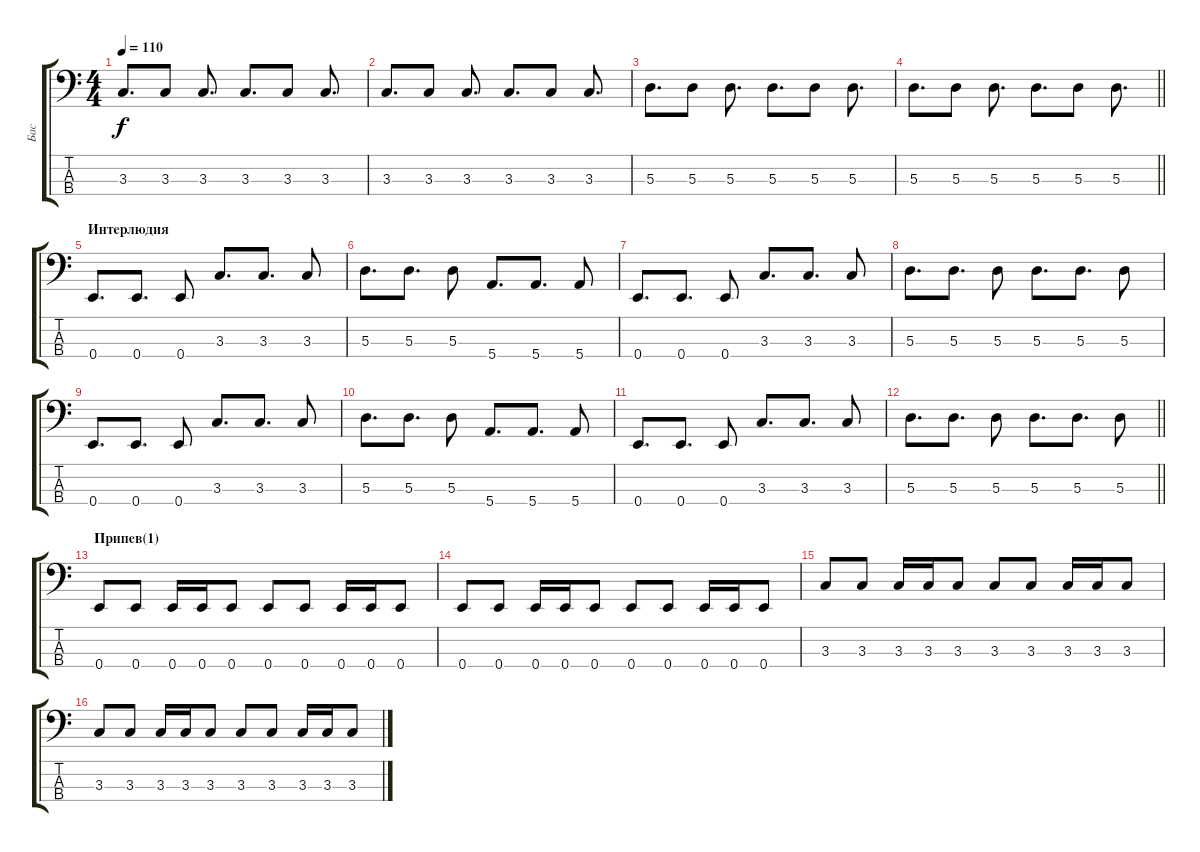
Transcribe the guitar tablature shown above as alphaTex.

\track ("Бас" "Бас") {instrument electricbassfinger}
\staff {score tabs}
\tuning (G2 D2 A1 E1) {hide}
\ts (4 4)
\tempo 110
\clef f4
\ks c
3.3.8{d dy f} 3.3.8 3.3.8{d} 3.3.8{d} 3.3.8 3.3.8{d} |
3.3.8{d} 3.3.8 3.3.8{d} 3.3.8{d} 3.3.8 3.3.8{d} |
5.3.8{d} 5.3.8 5.3.8{d} 5.3.8{d} 5.3.8 5.3.8{d} |
\barLineRight lightlight
5.3.8{d} 5.3.8 5.3.8{d} 5.3.8{d} 5.3.8 5.3.8{d} |
\section ("" "Интерлюдия")
0.4.8{d} 0.4.8{d} 0.4.8 3.3.8{d} 3.3.8{d} 3.3.8 |
5.3.8{d} 5.3.8{d} 5.3.8 5.4.8{d} 5.4.8{d} 5.4.8 |
0.4.8{d} 0.4.8{d} 0.4.8 3.3.8{d} 3.3.8{d} 3.3.8 |
5.3.8{d} 5.3.8{d} 5.3.8 5.3.8{d} 5.3.8{d} 5.3.8 |
0.4.8{d} 0.4.8{d} 0.4.8 3.3.8{d} 3.3.8{d} 3.3.8 |
5.3.8{d} 5.3.8{d} 5.3.8 5.4.8{d} 5.4.8{d} 5.4.8 |
0.4.8{d} 0.4.8{d} 0.4.8 3.3.8{d} 3.3.8{d} 3.3.8 |
\barLineRight lightlight
5.3.8{d} 5.3.8{d} 5.3.8 5.3.8{d} 5.3.8{d} 5.3.8 |
\section ("" "Припев(1)")
0.4.8 0.4.8 0.4.16 0.4.16 0.4.8 0.4.8 0.4.8 0.4.16 0.4.16 0.4.8 |
0.4.8 0.4.8 0.4.16 0.4.16 0.4.8 0.4.8 0.4.8 0.4.16 0.4.16 0.4.8 |
3.3.8 3.3.8 3.3.16 3.3.16 3.3.8 3.3.8 3.3.8 3.3.16 3.3.16 3.3.8 |
3.3.8 3.3.8 3.3.16 3.3.16 3.3.8 3.3.8 3.3.8 3.3.16 3.3.16 3.3.8
